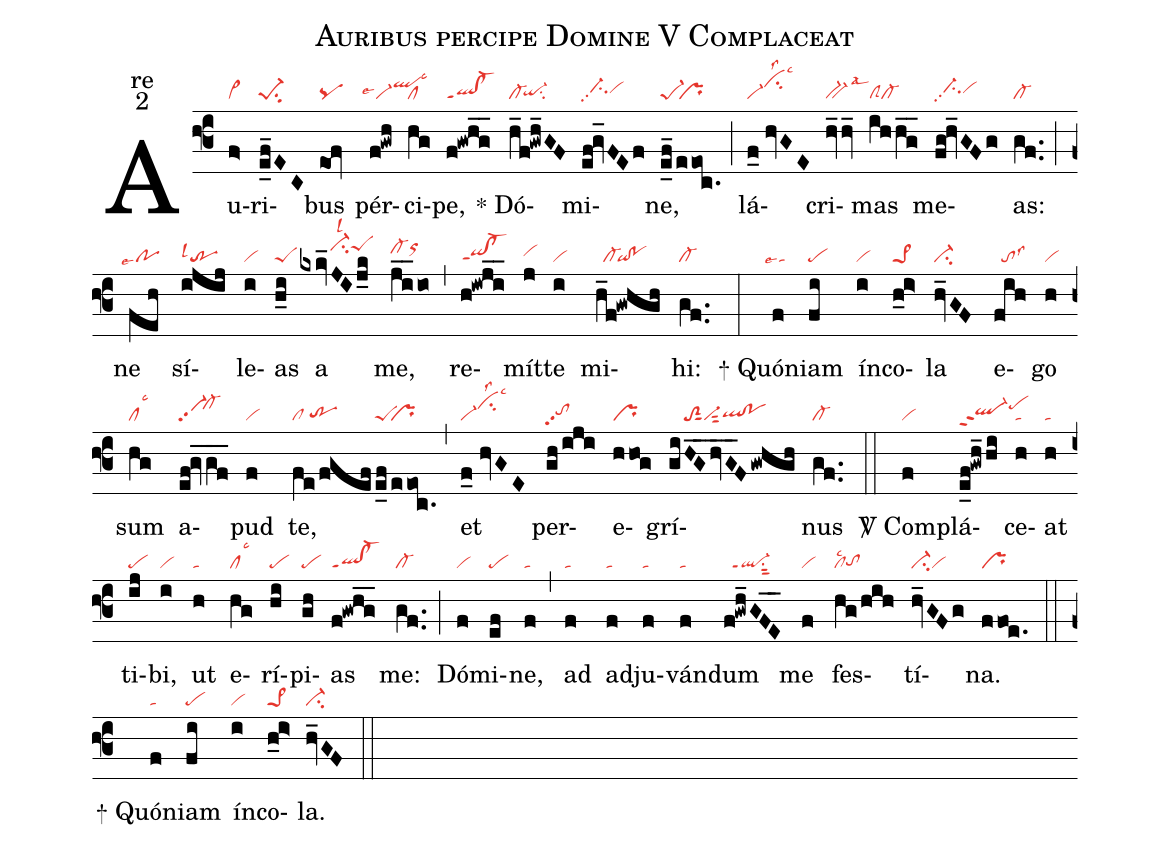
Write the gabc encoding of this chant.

name:Auribus percipe Domine V Complaceat;
office-part:re;
mode:2;
nabc-lines:1;
%%
(f3) Au(f>|vi>)ri(e_f_EC|pe-1su2)bus(eof|pq) pér(f!gwh|``vi-lse4qlhj)ci(hg|cllsc3)pe,(f!gwhg__|ql!cl-ppt1) <sp>*</sp> Dó(h_f!gwh_GF|cl-`qi-hgsu2)mi(ef!gv_FEf|//ci-hhpp2vihh)ne,(e_f_/eeoc.|pe-1``pr) (;) lá(f_0//hvGE|vi-cihjlss2lsc3)cri(hv_hv_|bv-lsal3)mas(ihhg__|clScl-) me(fg!hv_GFg|//ci-hhpp2vihh)as:(gf..|cl-) (;) ne(feh|``polse7) sí(ijij|trlsl1)le(i|vi)as(h_i|peS) a(kxkv_JIj_k|////////ci-hjlsl2peShj) me,(ji__io|cl-hiorhj) (,) re(h!iwji__|qihh!cl-hhppt1)mít(j|vihh)te(i|vi) mi(h_f!gwhgh|//cl-`qi!po)hi:(gf..|cl-) (:)
<sp>+</sp> Quón(f|``talse4)iam(fi|pe) ín(i|vi)co(h_i>|pe>1)la(hv_GF|ci-) e(fih|//tolss3)go(h|vi) sum(hg|cllsc3) a(ef!gv_gf__|vi-pp2`cl-hj)pud(f|vi) te,(fe/fgef|cl/trhg|e_f/eeoc.|peS``pr) (,) et(f_0//hvGE|vi-cihjlss2lsc3) per(gh/iji|tohhpp2)e(hhog|pr)grí(giHG__hvG__F/gwhgh|////toS2sut1vi-sut2qlhg!pohg)nus(gf..|cl-) (::)

<sp>V/</sp> Com(f|vi)plá(e_f!gwh_hi|ql-hhppt2pehj)ce(h|ta)at(h|ta) ti(ij|pe)bi,(i|vi) ut(h|ta) e(hg|cllsc3)rí(hi|pe)pi(gh|pe)as(f!gwhg__|ql!cl-ppt1) me:(gf..|cl-) (;) Dó(f|vi)mi(ef|pe)ne,(f|ta) (,) ad(f|ta) ad(f|ta)ju(f|ta)ván(f|ta)dum(f!gwh_GFE__|//ql-ppt1su1sut2) me(f|vi) fes(hg/hih|cllsc2tohg)tí(hv_GFg|ci-vi)na.(ffoe.|pr) (::)

<sp>+</sp> Quón(f|ta)iam(fi|pe) ín(i|vi)co(h_i>|pe>1)la.(hv_GF|ci-) (::)
